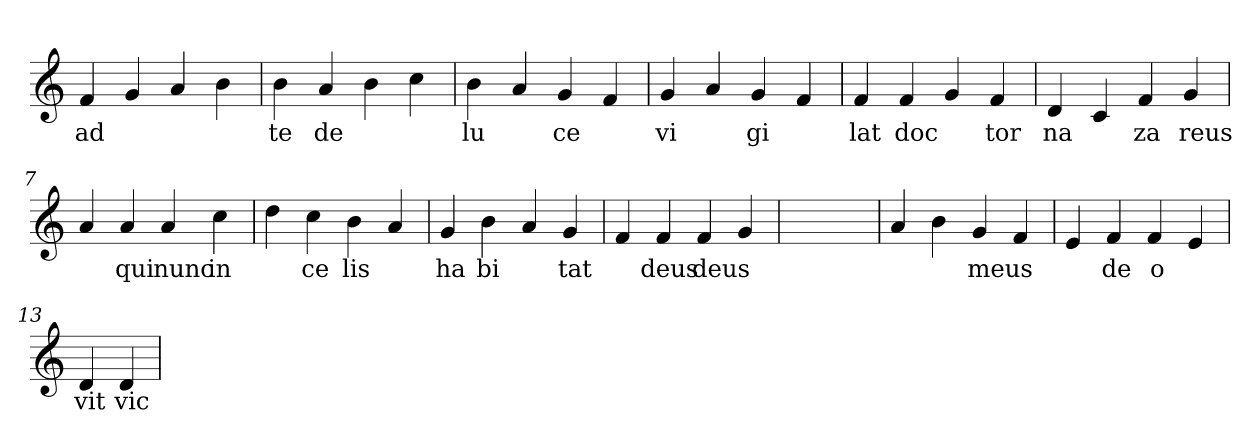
**kern	**text
*part1	*part1
*staff1	*staff1
*clefG2	*
=1	=1
4f	ad
4g	.
4a	.
4b	.
=2	=2
4b	te
4a	de
4b	.
4cc	.
=3	=3
4b	lu
4a	.
4g	ce
4f	.
=4	=4
4g	vi
4a	.
4g	gi
4f	.
=5	=5
4f	lat
4f	doc
4g	.
4f	tor
=6	=6
4d	na
4c	.
4f	za
4g	reus
=7	=7
4a	.
4a	qui
4a	nunc
4cc	in
=8	=8
4dd	.
4cc	ce
4b	lis
4a	.
=9	=9
4g	ha
4b	bi
4a	.
4g	tat
=10	=10
4f	.
4f	deus
4f	deus
4g	.
=11	=11
1ryy	.
=11	=11
4a	.
4b	.
4g	meus
4f	.
=12	=12
4e	.
4f	de
4f	o
4e	.
=13	=13
4d	vit
4d	vic
=	=
*-	*-
